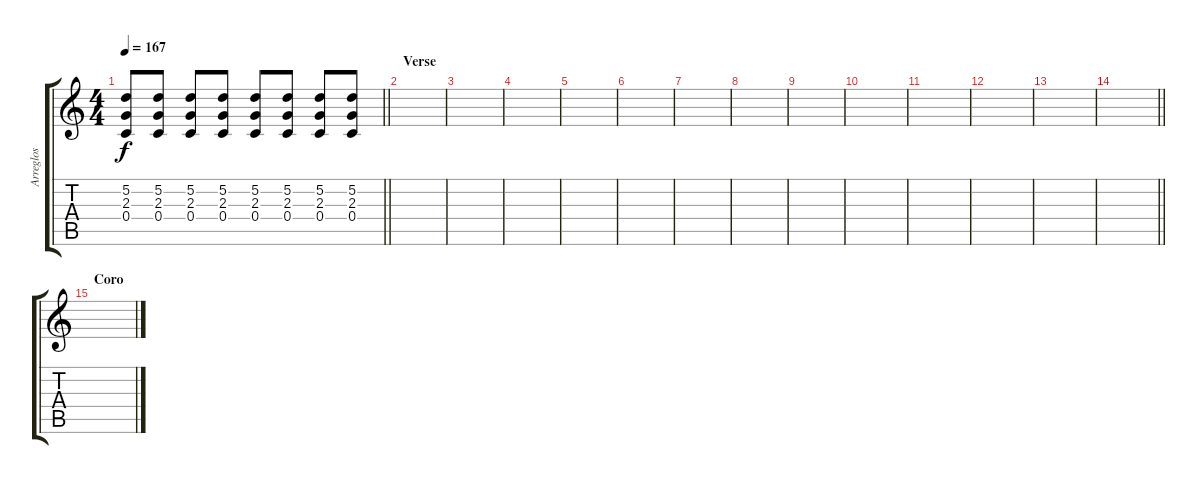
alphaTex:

\track ("Arreglos" "Arreglos") {instrument electricguitarmuted}
\staff {score tabs}
\tuning (D4 A3 F3 C3 G2 C2) {hide}
\ts (4 4)
\tempo 167
\clef g2
\barLineRight lightlight
\ks c
(5.2 2.3 0.4).8{dy f} (5.2 2.3 0.4).8 (5.2 2.3 0.4).8 (5.2 2.3 0.4).8 (5.2 2.3 0.4).8 (5.2 2.3 0.4).8 (5.2 2.3 0.4).8 (5.2 2.3 0.4).8 |
\section ("" "Verse")
|
|
|
|
|
|
|
|
|
|
|
|
\barLineRight lightlight
|
\section ("" "Coro")
